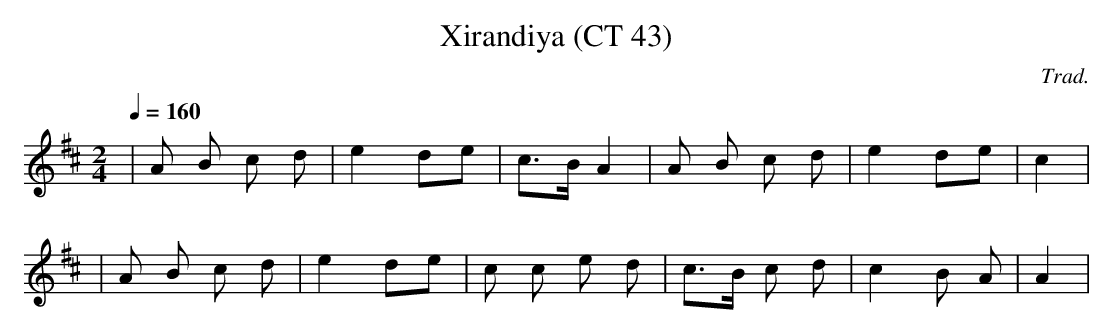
X:1
T:Xirandiya (CT 43)
C:Trad.
M:2/4
L:1/8
Q:1/4=160
K:D
 | A B c d | e2 de | c3/2B/ A2 | A B c d | e2 de | c2 |
 | A B c d | e2 de | c c e d | c3/2B/ c  d | c2 B A | A2 |
